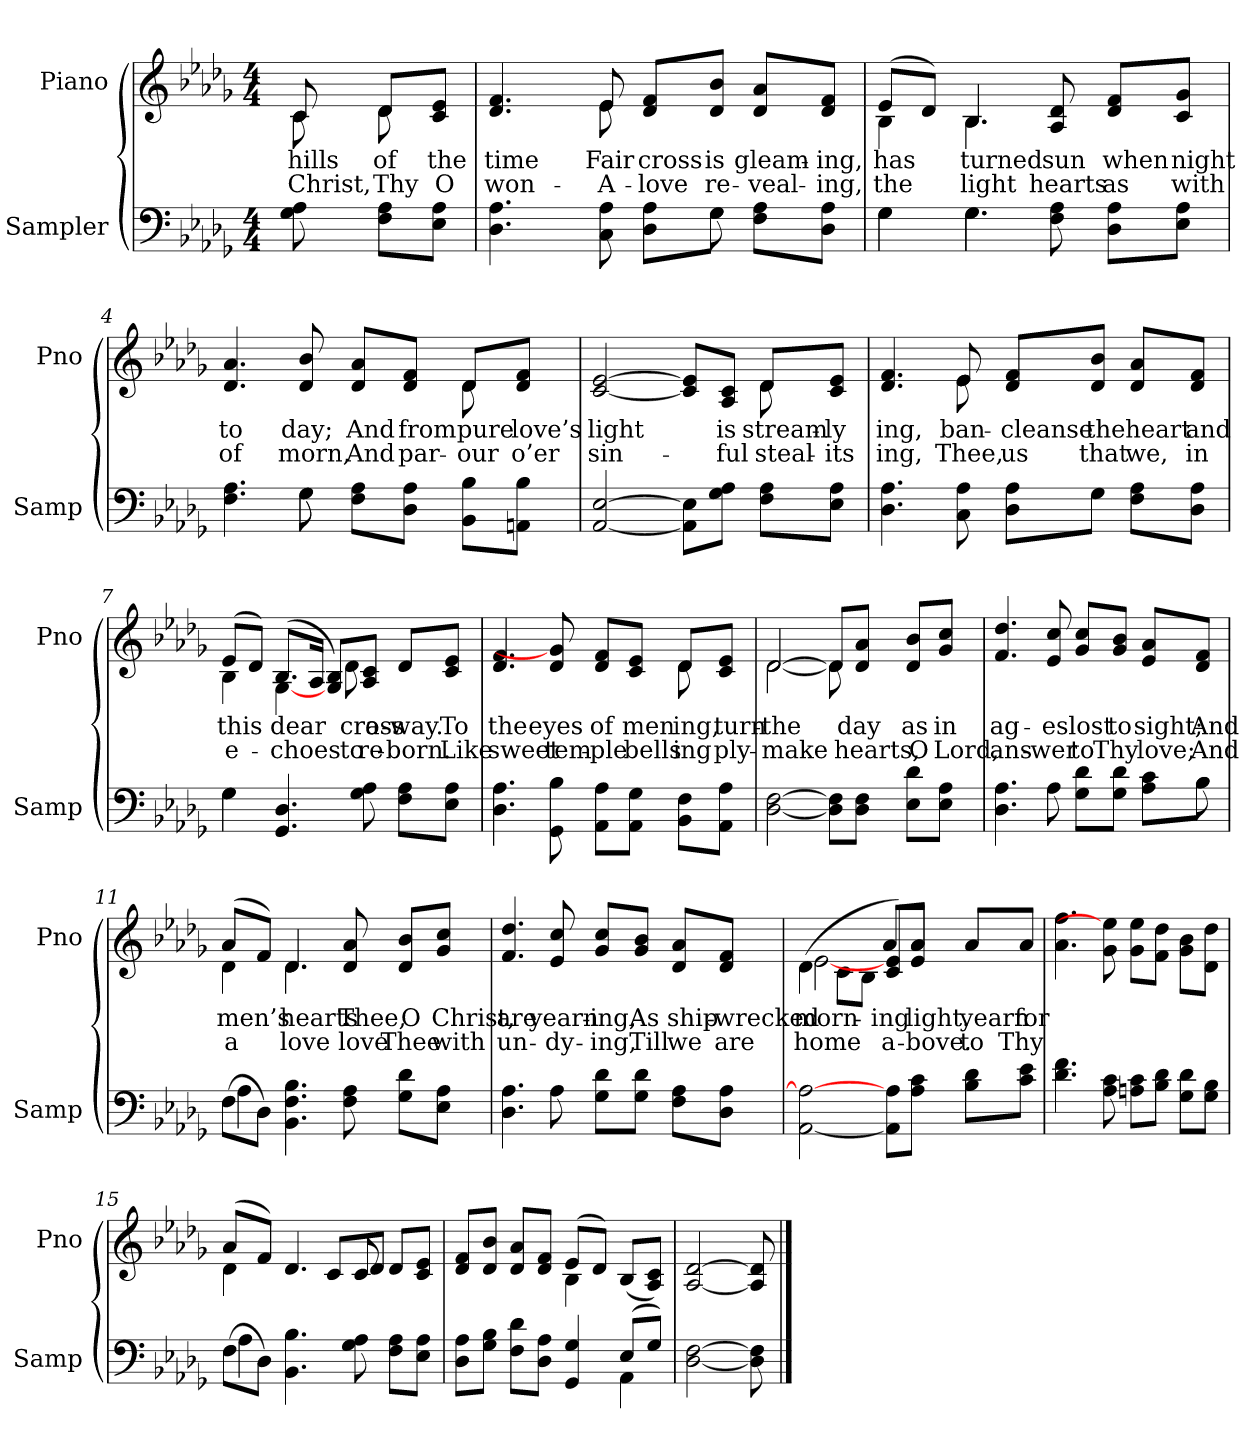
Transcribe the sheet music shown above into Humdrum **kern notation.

**kern	**kern	**text	**text
*part2	*part1	*part1	*part1
*staff2	*staff1	*staff1	*staff1
*I"Sampler	*I"Piano	*	*
*I'Samp	*I'Pno	*	*
*clefF4	*clefG2	*	*
*k[b-e-a-d-g-]	*k[b-e-a-d-g-]	*	*
*D-:	*D-:	*	*
*M4/4	*M4/4	*	*
=1	=1	=1	=1
*	*^	*	*
8G- 8A-	8c/	8c	hills	Christ,
8F\ 8A-\L	8d-/L	8d-	of	Thy
8E-\ 8A-\J	8c/ 8e-/J	8ryy	the	O
=2	=2	=2	=2	=2
*^	*	*	*	*
4.D- 4.A-	8ryy	4.d-/ 4.f/	4.ryy	time	won-
*v	*v	*	*	*	*
8C 8A-	8e-/	8e-	Fair	A-
8D-\ 8A-\L	8d-/ 8f/L	2ryy	cross	love
*^	*	*	*	*
8G-\J	8G-	8d-/ 8b-/J	.	is	re-
8F\ 8A-\L	4ryy	8d-/ 8a-/L	.	gleam-	-veal-
8D-\ 8A-\J	.	8d-/ 8f/J	.	-ing,	-ing,
=3	=3	=3	=3	=3	=3
4G-\	4G-	(8e-/L	4B-	has	the
.	.	8d-/J)	.	.	.
4.G-\	4.G-	4.B-/	4.B-	turned	light
8F 8A-	4.ryy	8A- 8d-	4.ryy	sun	hearts
8D-\ 8A-\L	.	8d-/ 8f/L	.	when	as
8E-\ 8A-\J	.	8c/ 8g-/J	.	night	with
=4	=4	=4	=4	=4	=4
4.F 4.A-	4.ryy	4.d- 4.a-	2.ryy	to	of
8G-\	8G-	8d- 8b-	.	day;	morn,
8F\ 8A-\L	2ryy	8d-/ 8a-/L	.	And	And
8D-\ 8A-\J	.	8d-/ 8f/J	.	from	par-
8BB-\ 8B-\L	.	8d-/L	8d-	pure	our
8AAn\ 8B-\J	.	8d-/ 8f/J	8ryy	love’s	o’er
*v	*v	*	*	*	*
=5	=5	=5	=5	=5
[2AA- [2E-	[2c [2e-	2.ryy	light	sin-
8AA-]\ 8E-]\L	8c]/ 8e-]/L	.	.	.
8G-\ 8A-\J	8A-/ 8c/J	.	is	-ful
8F\ 8A-\L	8d-/L	8d-	stream-	steal-
8E-\ 8A-\J	8c/ 8e-/J	8ryy	-ly	-its
=6	=6	=6	=6	=6
4.D- 4.A-	4.d- 4.f	4.ryy	-ing,	-ing,
8C 8A-	8e-/	8e-	ban-	Thee,
8D-\ 8A-\L	8d-/ 8f/L	2ryy	cleanse	us
8G-\J	8d-/ 8b-/J	.	the	that
8F\ 8A-\L	8d-/ 8a-/L	.	heart	we,
8D-\ 8A-\J	8d-/ 8f/J	.	and	in
=7	=7	=7	=7	=7
*^	*	*	*	*
4G-\	4G-	(8e-/L	4B-	this	e-
.	.	8d-/J)	.	.	.
4.GG- 4.D-	2.ryy	(8.B-/L	[4G-	dear	-choes
.	.	16A-/Jk	.	.	.
.	.	8G-/ 8B-/L)	16ryy	.	.
.	.	.	8d-	cross	to
8G- 8A-	.	8A-/ 8c/J	.	a-	re-
.	.	.	4ryy	.	.
8F\ 8A-\L	.	8d-/L	.	-way.	-born.
8E-\ 8A-\J	.	8c/ 8e-/J	.	To	Like
.	.	.	16ryy	.	.
*v	*v	*	*	*	*
=8	=8	=8	=8	=8
4.D- 4.A-	4.d- 4.f	2.ryy	the	sweet
8GG- 8B-	8d- 8g-]	.	eyes	tem-
8AA-\ 8A-\L	8d-/ 8f/L	.	of	-ple
8AA-\ 8G-\J	8c/ 8e-/J	.	men	bells
8BB-\ 8F\L	8d-/L	8d-	-ing,	-ing
8AA-\ 8A-\J	8c/ 8e-/J	8ryy	turn-	-ply-
=9	=9	=9	=9	=9
[2D- [2F	[2d-/	[2d-	the	make
8D-]\ 8F]\L	8d-/L]	8d-]	.	.
8D-\ 8F\J	8d-/ 8a-/J	4.ryy	-day	hearts,
8E-\ 8d-\L	8d-/ 8b-/L	.	as	O
8E-\ 8A-\J	8g-/ 8cc/J	.	in	Lord,
*	*v	*v	*	*
=10	=10	=10	=10
*^	*	*	*
4.D- 4.A-	2..ryy	4.f 4.dd-	ag-	ans-
8A-	.	8e- 8cc	-es	-wer
8G-\ 8d-\L	.	8g-/ 8cc/L	lost	to
8G-\ 8d-\J	.	8g-/ 8b-/J	to	Thy
8A-\ 8c\L	.	8e-/ 8a-/L	sight;	love;
8B-\J	8B-	8d-/ 8f/J	And	And
=11	=11	=11	=11	=11
*	*	*^	*	*
(8F\L	4A-	(8a-/L	4d-	men’s	a
8D-\J)	.	8f/J)	.	.	.
4.BB- 4.F 4.B-	2.ryy	4.d-/	4.d-	hearts	love
8F 8A-	.	8d- 8a-	4.ryy	Thee,	love
8G-\ 8d-\L	.	8d-/ 8b-/L	.	O	Thee
8E-\ 8A-\J	.	8g-/ 8cc/J	.	Christ,	with
*v	*v	*	*	*	*
*	*v	*v	*	*
=12	=12	=12	=12
4.D- 4.A-	4.f 4.dd-	are	un-
8A-	8e- 8cc	yearn-	-dy-
8G-\ 8d-\L	8g-/ 8cc/L	-ing,	-ing,
8G-\ 8d-\J	8g-/ 8b-/J	As	Till
8F\ 8A-\L	8d-/ 8a-/L	ship-	we
8D-\ 8A-\J	8d-/ 8f/J	-wrecked	are
=13	=13	=13	=13
*	*^	*	*
[2AA- 2A-_	(4d-\	[2e-	morn-	home
.	8c\L	.	.	.
.	8B-\J	.	.	.
8AA-]\ 8A-\L	8c/ 8e-/L)	8a-/L	-ing	a-
8A-\ 8c\J	8e-/ 8a-/J	8a-/J	light.	-bove.
8B-\ 8d-\L	8a-/L	4ryy	yearn	to
8c\ 8e-\J	8a-/J	.	for	Thy
*	*v	*v	*	*
=14	=14	=14	=14
4.d- 4.f	4.a- 4.ff	.	.
8A- 8c	8g- 8ee-]	.	.
8An\ 8c\L	8g-\ 8ee-\L	.	.
8B-\ 8d-\J	8f\ 8dd-\J	.	.
8G-\ 8d-\L	8g-\ 8b-\L	.	.
8G-\ 8B-\J	8d-\ 8dd-\J	.	.
=15	=15	=15	=15
*^	*^	*	*
(8F\L	4A-	(8a-/L	4d-	.	.
8D-\J)	.	8f/J)	.	.	.
4.BB- 4.B-	2.ryy	4.d-	4ryy	.	.
.	.	.	8c/L	.	.
8G- 8A-	.	8c/	8d-/J	.	.
8F\ 8A-\L	.	8d-/L	4ryy	.	.
8E-\ 8A-\J	.	8c/ 8e-/J	.	.	.
=16	=16	=16	=16	=16	=16
8D-\ 8A-\L	2.ryy	8d-/ 8f/L	2ryy	.	.
8G-\ 8B-\J	.	8d-/ 8b-/J	.	.	.
8F\ 8d-\L	.	8d-/ 8a-/L	.	.	.
8D-\ 8A-\J	.	8d-/ 8f/J	.	.	.
4GG- 4G-	.	(8e-/L	4B-	.	.
.	.	8d-/J)	.	.	.
(8E-/L	4AA-	(8B-/L	4ryy	.	.
8G-/J)	.	8A-/ 8c/J)	.	.	.
*v	*v	*	*	*	*
*	*v	*v	*	*
=17	=17	=17	=17
[2D- [2F	[2A- [2d-	.	.
8D-] 8F]	8A-] 8d-]	.	.
==	==	==	==
*-	*-	*-	*-
